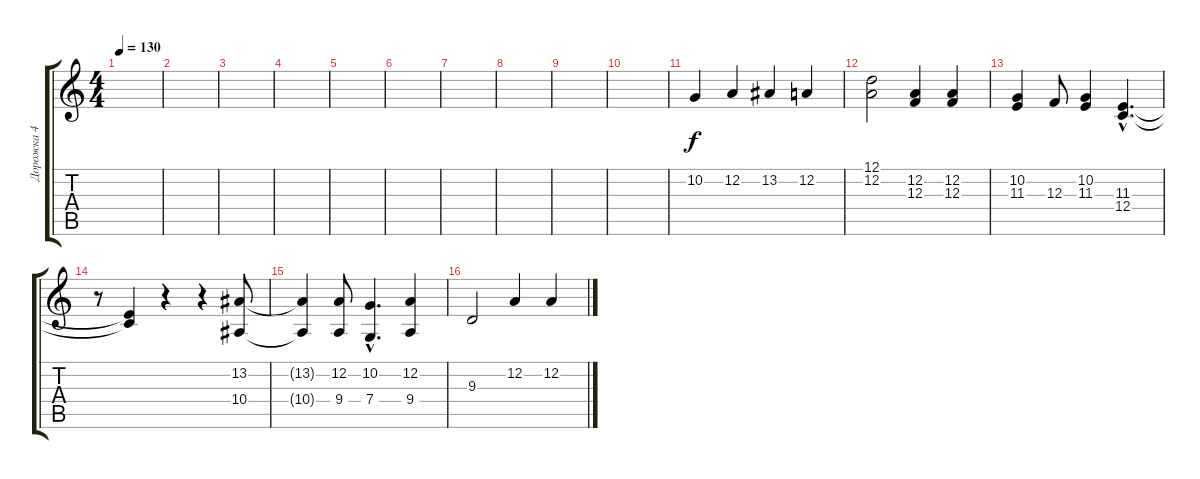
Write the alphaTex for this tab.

\track ("Дорожка 4" "Дорожка 4") {instrument stringensemble1}
\staff {score tabs}
\tuning (D4 A3 F3 C3 G2 D2) {hide}
\ts (4 4)
\tempo 130
\clef g2
\ks c
|
|
|
|
|
|
|
|
|
|
10.2.4 12.2.4 13.2.4 12.2.4 |
(12.1 12.2).2 (12.2 12.3).4 (12.2 12.3).4 |
(10.2 11.3).4 12.3.8 (10.2 11.3).4 (11.3{hac} 12.4{hac}).4{d} |
r.8 (11.3{t} 12.4{t}).4 r.4 r.4 (13.2 10.4).8 |
(13.2{t} 10.4{t}).4 (12.2 9.4).8 (10.2{hac} 7.4{hac}).4{d} (12.2 9.4).4 |
9.3.2 12.2.4 12.2.4
